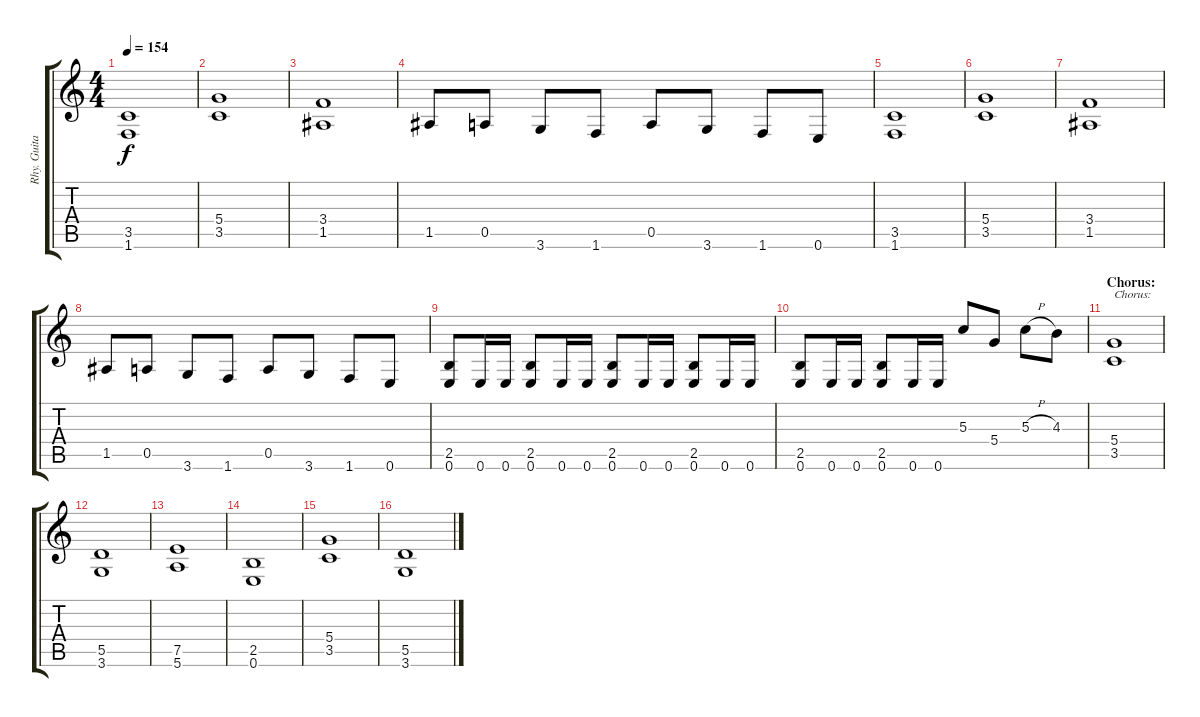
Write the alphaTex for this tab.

\track ("Rhy. Guitar 2" "Rhy. Guita") {instrument distortionguitar}
\staff {score tabs}
\tuning (E4 B3 G3 D3 A2 E2) {hide}
\ts (4 4)
\tempo 154
\clef g2
\ks c
(3.5 1.6).1{dy f} |
(5.4 3.5).1 |
(3.4 1.5).1 |
1.5.8 0.5.8 3.6.8 1.6.8 0.5.8 3.6.8 1.6.8 0.6.8 |
(3.5 1.6).1 |
(5.4 3.5).1 |
(3.4 1.5).1 |
1.5.8 0.5.8 3.6.8 1.6.8 0.5.8 3.6.8 1.6.8 0.6.8 |
(2.5 0.6).8 0.6.16 0.6.16 (2.5 0.6).8 0.6.16 0.6.16 (2.5 0.6).8 0.6.16 0.6.16 (2.5 0.6).8 0.6.16 0.6.16 |
(2.5 0.6).8 0.6.16 0.6.16 (2.5 0.6).8 0.6.16 0.6.16 5.3.8 5.4.8 5.3{h}.8 4.3.8 |
\section ("" "Chorus:")
(5.4 3.5).1{txt "Chorus:"} |
(5.5 3.6).1 |
(7.5 5.6).1 |
(2.5 0.6).1 |
(5.4 3.5).1 |
(5.5 3.6).1
